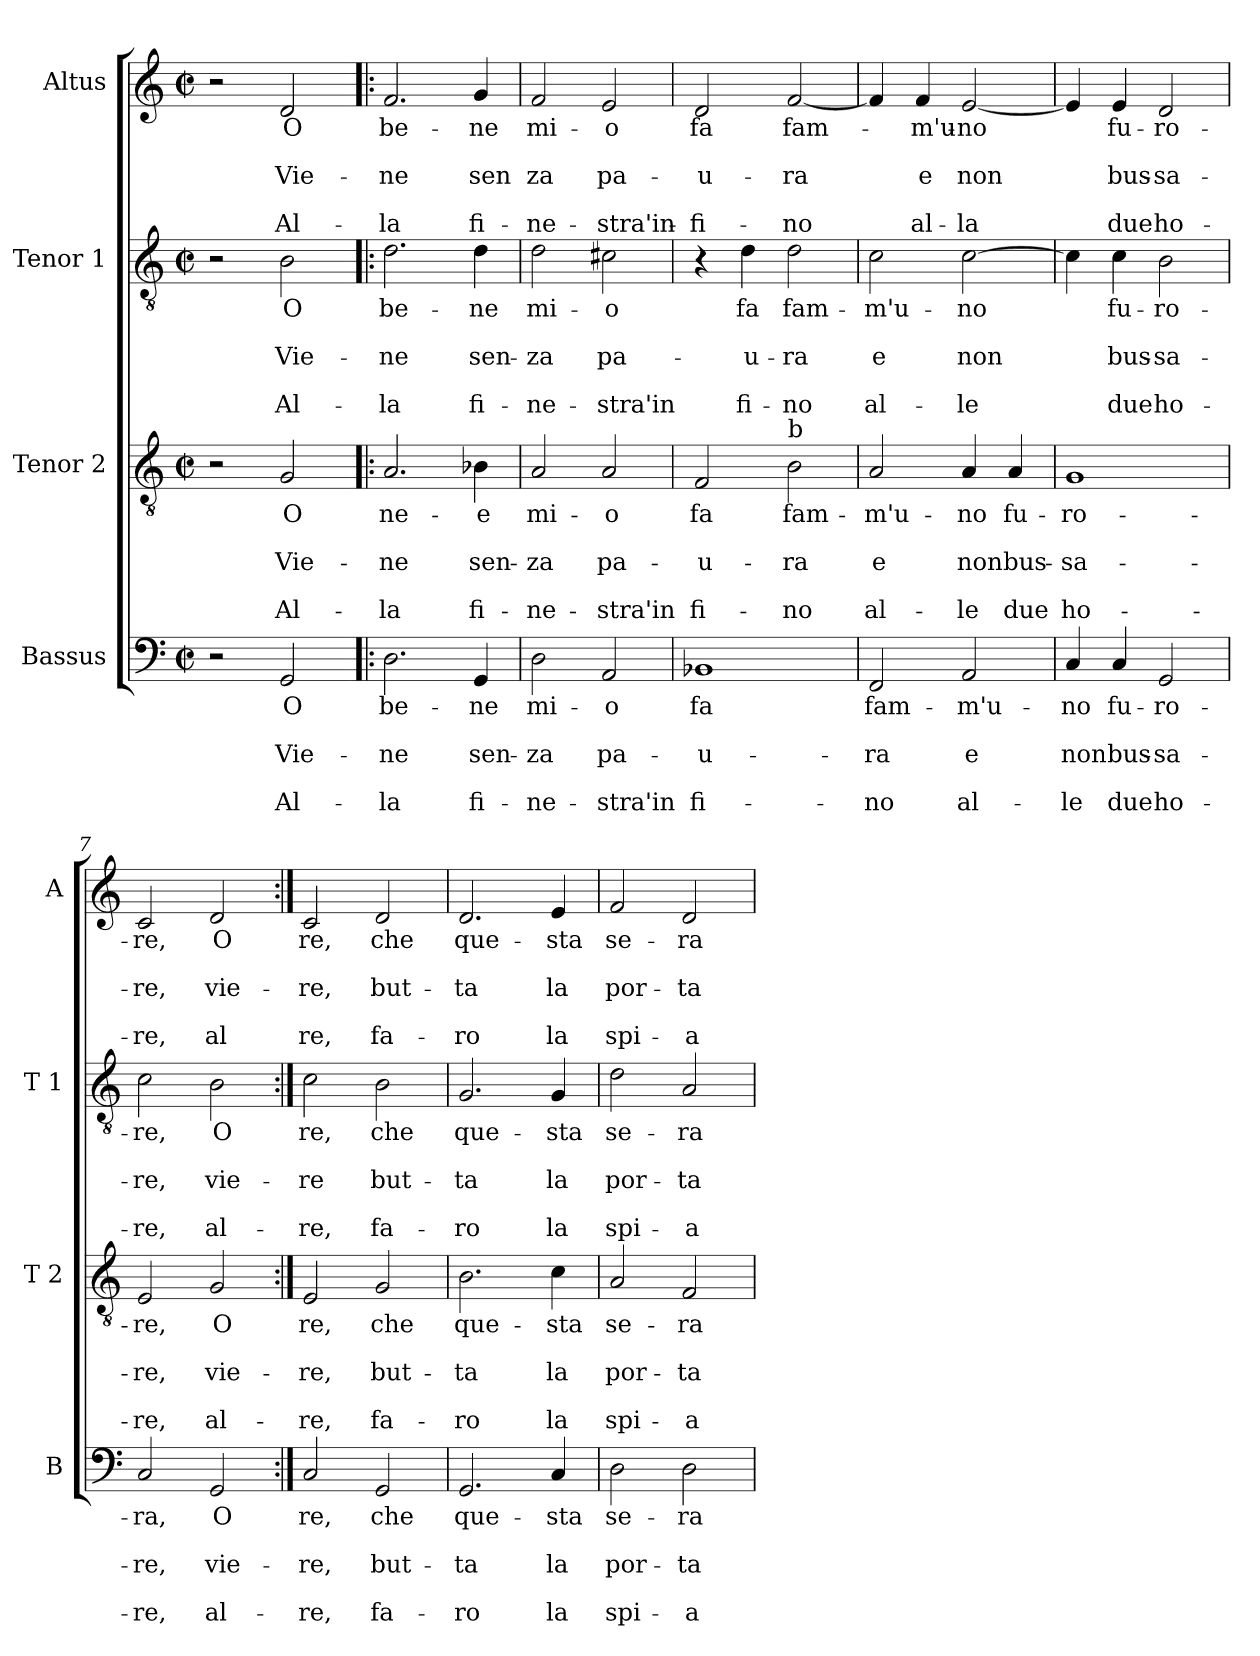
**kern	**text	**text	**text	**text	**text	**kern	**text	**text	**text	**text	**text	**kern	**text	**text	**text	**text	**text	**kern	**text	**text	**text	**text	**text
*part4	*part4	*part4	*part4	*part4	*part4	*part3	*part3	*part3	*part3	*part3	*part3	*part2	*part2	*part2	*part2	*part2	*part2	*part1	*part1	*part1	*part1	*part1	*part1
*staff4	*staff4	*staff4	*staff4	*staff4	*staff4	*staff3	*staff3	*staff3	*staff3	*staff3	*staff3	*staff2	*staff2	*staff2	*staff2	*staff2	*staff2	*staff1	*staff1	*staff1	*staff1	*staff1	*staff1
*I"Bassus	*	*	*	*	*	*I"Tenor 2	*	*	*	*	*	*I"Tenor 1	*	*	*	*	*	*I"Altus	*	*	*	*	*
*I'B	*	*	*	*	*	*I'T 2	*	*	*	*	*	*I'T 1	*	*	*	*	*	*I'A	*	*	*	*	*
*clefF4	*	*	*	*	*	*clefGv2	*	*	*	*	*	*clefGv2	*	*	*	*	*	*clefG2	*	*	*	*	*
*k[]	*	*	*	*	*	*k[]	*	*	*	*	*	*k[]	*	*	*	*	*	*k[]	*	*	*	*	*
*C:	*	*	*	*	*	*C:	*	*	*	*	*	*C:	*	*	*	*	*	*C:	*	*	*	*	*
*M2/2	*	*	*	*	*	*M2/2	*	*	*	*	*	*M2/2	*	*	*	*	*	*M2/2	*	*	*	*	*
*met(c|)	*	*	*	*	*	*met(c|)	*	*	*	*	*	*met(c|)	*	*	*	*	*	*met(c|)	*	*	*	*	*
=1	=1	=1	=1	=1	=1	=1	=1	=1	=1	=1	=1	=1	=1	=1	=1	=1	=1	=1	=1	=1	=1	=1	=1
2r	.	.	.	.	.	2r	.	.	.	.	.	2r	.	.	.	.	.	2r	.	.	.	.	.
!	!LO:LY:b	!	!LO:LY:b	!	!LO:LY:b	!	!LO:LY:b	!	!LO:LY:b	!	!LO:LY:b	!	!LO:LY:b	!	!LO:LY:b	!	!LO:LY:b	!	!LO:LY:b	!	!LO:LY:b	!	!LO:LY:b
2GG/	O	.	Vie-	.	Al-	2G/	O	.	Vie-	.	Al-	2B\	O	.	Vie-	.	Al-	2d/	O	.	Vie-	.	Al-
=2!|:	=2!|:	=2!|:	=2!|:	=2!|:	=2!|:	=2!|:	=2!|:	=2!|:	=2!|:	=2!|:	=2!|:	=2!|:	=2!|:	=2!|:	=2!|:	=2!|:	=2!|:	=2!|:	=2!|:	=2!|:	=2!|:	=2!|:	=2!|:
!	!LO:LY:b	!	!LO:LY:b	!	!LO:LY:b	!	!LO:LY:b	!	!LO:LY:b	!	!LO:LY:b	!	!LO:LY:b	!	!LO:LY:b	!	!LO:LY:b	!	!LO:LY:b	!	!LO:LY:b	!	!LO:LY:b
2.D\	be-	.	-ne	.	-la	2.A/	ne-	.	-ne	.	-la	2.d\	be-	.	-ne	.	-la	2.f/	be-	.	-ne	.	-la
!	!LO:LY:b	!	!LO:LY:b	!	!LO:LY:b	!	!LO:LY:b	!	!LO:LY:b	!	!LO:LY:b	!	!LO:LY:b	!	!LO:LY:b	!	!LO:LY:b	!	!LO:LY:b	!	!LO:LY:b	!	!LO:LY:b
4GG/	-ne	.	sen-	.	fi-	4B-X\	-e	.	sen-	.	fi-	4d\	-ne	.	sen-	.	fi-	4g/	-ne	.	sen	.	fi-
=3	=3	=3	=3	=3	=3	=3	=3	=3	=3	=3	=3	=3	=3	=3	=3	=3	=3	=3	=3	=3	=3	=3	=3
!	!LO:LY:b	!	!LO:LY:b	!	!LO:LY:b	!	!LO:LY:b	!	!LO:LY:b	!	!LO:LY:b	!	!LO:LY:b	!	!LO:LY:b	!	!LO:LY:b	!	!LO:LY:b	!	!LO:LY:b	!	!LO:LY:b
2D\	mi-	.	-za	.	-ne-	2A/	mi-	.	-za	.	-ne-	2d\	mi-	.	-za	.	-ne-	2f/	mi-	.	za	.	-ne-
!	!LO:LY:b	!	!LO:LY:b	!	!LO:LY:b	!	!LO:LY:b	!	!LO:LY:b	!	!LO:LY:b	!	!LO:LY:b	!	!LO:LY:b	!	!LO:LY:b	!	!LO:LY:b	!	!LO:LY:b	!	!LO:LY:b
2AA/	-o	.	pa-	.	-stra'in	2A/	-o	.	pa-	.	-stra'in	2c#X\	-o	.	pa-	.	-stra'in	2e/	-o	.	pa-	.	-stra'in-
=4	=4	=4	=4	=4	=4	=4	=4	=4	=4	=4	=4	=4	=4	=4	=4	=4	=4	=4	=4	=4	=4	=4	=4
!	!LO:LY:b	!	!LO:LY:b	!	!LO:LY:b	!	!LO:LY:b	!	!LO:LY:b	!	!LO:LY:b	!	!	!	!	!	!	!	!LO:LY:b	!	!LO:LY:b	!	!LO:LY:b
1BB-X	fa	.	-u-	.	fi-	2F/	fa	.	-u-	.	fi-	4r	.	.	.	.	.	2d/	fa	.	-u-	.	-fi-
!	!	!	!	!	!	!	!	!	!	!	!	!	!LO:LY:b	!	!LO:LY:b	!	!LO:LY:b	!	!	!	!	!	!
.	.	.	.	.	.	.	.	.	.	.	.	4d\	fa	.	-u-	.	fi-	.	.	.	.	.	.
!	!	!	!	!	!	!LO:TX:a:t=b	!	!	!	!	!	!	!	!	!	!	!	!	!	!	!	!	!
!	!	!	!	!	!	!	!LO:LY:b	!	!LO:LY:b	!	!LO:LY:b	!	!LO:LY:b	!	!LO:LY:b	!	!LO:LY:b	!	!LO:LY:b	!	!LO:LY:b	!	!LO:LY:b
.	.	.	.	.	.	2B\	fam-	.	-ra	.	-no	2d\	fam-	.	-ra	.	-no	[2f/	fam-	.	-ra	.	-no
=5	=5	=5	=5	=5	=5	=5	=5	=5	=5	=5	=5	=5	=5	=5	=5	=5	=5	=5	=5	=5	=5	=5	=5
!	!LO:LY:b	!	!LO:LY:b	!	!LO:LY:b	!	!LO:LY:b	!	!LO:LY:b	!	!LO:LY:b	!	!LO:LY:b	!	!LO:LY:b	!	!LO:LY:b	!	!	!	!	!	!
2FF/	fam-	.	-ra	.	-no	2A/	-m'u-	.	e	.	al-	2c\	-m'u-	.	e	.	al-	4f/]	.	.	.	.	.
!	!	!	!	!	!	!	!	!	!	!	!	!	!	!	!	!	!	!	!LO:LY:b	!	!LO:LY:b	!	!LO:LY:b
.	.	.	.	.	.	.	.	.	.	.	.	.	.	.	.	.	.	4f/	-m'u-	.	e	.	al-
!	!LO:LY:b	!	!LO:LY:b	!	!LO:LY:b	!	!LO:LY:b	!	!LO:LY:b	!	!LO:LY:b	!	!LO:LY:b	!	!LO:LY:b	!	!LO:LY:b	!	!LO:LY:b	!	!LO:LY:b	!	!LO:LY:b
2AA/	-m'u-	.	e	.	al-	4A/	-no	.	non	.	-le	[2c\	-no	.	non	.	-le	[2e/	-no	.	non	.	-la
!	!	!	!	!	!	!	!LO:LY:b	!	!LO:LY:b	!	!LO:LY:b	!	!	!	!	!	!	!	!	!	!	!	!
.	.	.	.	.	.	4A/	fu-	.	bus-	.	due	.	.	.	.	.	.	.	.	.	.	.	.
!!LO:LB:g=z
=6	=6	=6	=6	=6	=6	=6	=6	=6	=6	=6	=6	=6	=6	=6	=6	=6	=6	=6	=6	=6	=6	=6	=6
!	!LO:LY:b	!	!LO:LY:b	!	!LO:LY:b	!	!LO:LY:b	!	!LO:LY:b	!	!LO:LY:b	!	!	!	!	!	!	!	!	!	!	!	!
4C/	-no	.	non	.	-le	1G	-ro-	.	-sa-	.	ho-	4c\]	.	.	.	.	.	4e/]	.	.	.	.	.
!	!LO:LY:b	!	!LO:LY:b	!	!LO:LY:b	!	!	!	!	!	!	!	!LO:LY:b	!	!LO:LY:b	!	!LO:LY:b	!	!LO:LY:b	!	!LO:LY:b	!	!LO:LY:b
4C/	fu-	.	bus-	.	due	.	.	.	.	.	.	4c\	fu-	.	bus-	.	due	4e/	fu-	.	bus-	.	due
!	!LO:LY:b	!	!LO:LY:b	!	!LO:LY:b	!	!	!	!	!	!	!	!LO:LY:b	!	!LO:LY:b	!	!LO:LY:b	!	!LO:LY:b	!	!LO:LY:b	!	!LO:LY:b
2GG/	-ro-	.	-sa-	.	ho-	.	.	.	.	.	.	2B\	-ro-	.	-sa-	.	ho-	2d/	-ro-	.	-sa-	.	ho-
=7	=7	=7	=7	=7	=7	=7	=7	=7	=7	=7	=7	=7	=7	=7	=7	=7	=7	=7	=7	=7	=7	=7	=7
!	!LO:LY:b	!	!LO:LY:b	!	!LO:LY:b	!	!LO:LY:b	!	!LO:LY:b	!	!LO:LY:b	!	!LO:LY:b	!	!LO:LY:b	!	!LO:LY:b	!	!LO:LY:b	!	!LO:LY:b	!	!LO:LY:b
2C/	-ra,	.	-re,	.	-re,	2E/	-re,	.	-re,	.	-re,	2c\	-re,	.	-re,	.	-re,	2c/	-re,	.	-re,	.	-re,
!	!LO:LY:b	!	!LO:LY:b	!	!LO:LY:b	!	!LO:LY:b	!	!LO:LY:b	!	!LO:LY:b	!	!LO:LY:b	!	!LO:LY:b	!	!LO:LY:b	!	!LO:LY:b	!	!LO:LY:b	!	!LO:LY:b
2GG/	O	.	vie-	.	al-	2G/	O	.	vie-	.	al-	2B\	O	.	vie-	.	al-	2d/	O	.	vie-	.	al
=8:|!	=8:|!	=8:|!	=8:|!	=8:|!	=8:|!	=8:|!	=8:|!	=8:|!	=8:|!	=8:|!	=8:|!	=8:|!	=8:|!	=8:|!	=8:|!	=8:|!	=8:|!	=8:|!	=8:|!	=8:|!	=8:|!	=8:|!	=8:|!
!	!LO:LY:b	!	!LO:LY:b	!	!LO:LY:b	!	!LO:LY:b	!	!LO:LY:b	!	!LO:LY:b	!	!LO:LY:b	!	!LO:LY:b	!	!LO:LY:b	!	!LO:LY:b	!	!LO:LY:b	!	!LO:LY:b
2C/	re,	.	-re,	.	-re,	2E/	re,	.	-re,	.	-re,	2c\	re,	.	-re	.	-re,	2c/	re,	.	-re,	.	re,
!	!LO:LY:b	!	!LO:LY:b	!	!LO:LY:b	!	!LO:LY:b	!	!LO:LY:b	!	!LO:LY:b	!	!LO:LY:b	!	!LO:LY:b	!	!LO:LY:b	!	!LO:LY:b	!	!LO:LY:b	!	!LO:LY:b
2GG/	che	.	but-	.	fa-	2G/	che	.	but-	.	fa-	2B\	che	.	but-	.	fa-	2d/	che	.	but-	.	fa-
=9	=9	=9	=9	=9	=9	=9	=9	=9	=9	=9	=9	=9	=9	=9	=9	=9	=9	=9	=9	=9	=9	=9	=9
!	!LO:LY:b	!	!LO:LY:b	!	!LO:LY:b	!	!LO:LY:b	!	!LO:LY:b	!	!LO:LY:b	!	!LO:LY:b	!	!LO:LY:b	!	!LO:LY:b	!	!LO:LY:b	!	!LO:LY:b	!	!LO:LY:b
2.GG/	que-	.	-ta	.	-ro	2.B\	que-	.	-ta	.	-ro	2.G/	que-	.	-ta	.	-ro	2.d/	que-	.	-ta	.	-ro
!	!LO:LY:b	!	!LO:LY:b	!	!LO:LY:b	!	!LO:LY:b	!	!LO:LY:b	!	!LO:LY:b	!	!LO:LY:b	!	!LO:LY:b	!	!LO:LY:b	!	!LO:LY:b	!	!LO:LY:b	!	!LO:LY:b
4C/	-sta	.	la	.	la	4c\	-sta	.	la	.	la	4G/	-sta	.	la	.	la	4e/	-sta	.	la	.	la
=10	=10	=10	=10	=10	=10	=10	=10	=10	=10	=10	=10	=10	=10	=10	=10	=10	=10	=10	=10	=10	=10	=10	=10
!	!LO:LY:b	!	!LO:LY:b	!	!LO:LY:b	!	!LO:LY:b	!	!LO:LY:b	!	!LO:LY:b	!	!LO:LY:b	!	!LO:LY:b	!	!LO:LY:b	!	!LO:LY:b	!	!LO:LY:b	!	!LO:LY:b
2D\	se-	.	por-	.	spi-	2A/	se-	.	por-	.	spi-	2d\	se-	.	por-	.	spi-	2f/	se-	.	por-	.	spi-
!	!LO:LY:b	!	!LO:LY:b	!	!LO:LY:b	!	!LO:LY:b	!	!LO:LY:b	!	!LO:LY:b	!	!LO:LY:b	!	!LO:LY:b	!	!LO:LY:b	!	!LO:LY:b	!	!LO:LY:b	!	!LO:LY:b
2D\	-ra	.	-ta	.	-a	2F/	-ra	.	-ta	.	-a	2A/	-ra	.	-ta	.	-a	2d/	-ra	.	-ta	.	-a
=	=	=	=	=	=	=	=	=	=	=	=	=	=	=	=	=	=	=	=	=	=	=	=
*-	*-	*-	*-	*-	*-	*-	*-	*-	*-	*-	*-	*-	*-	*-	*-	*-	*-	*-	*-	*-	*-	*-	*-
